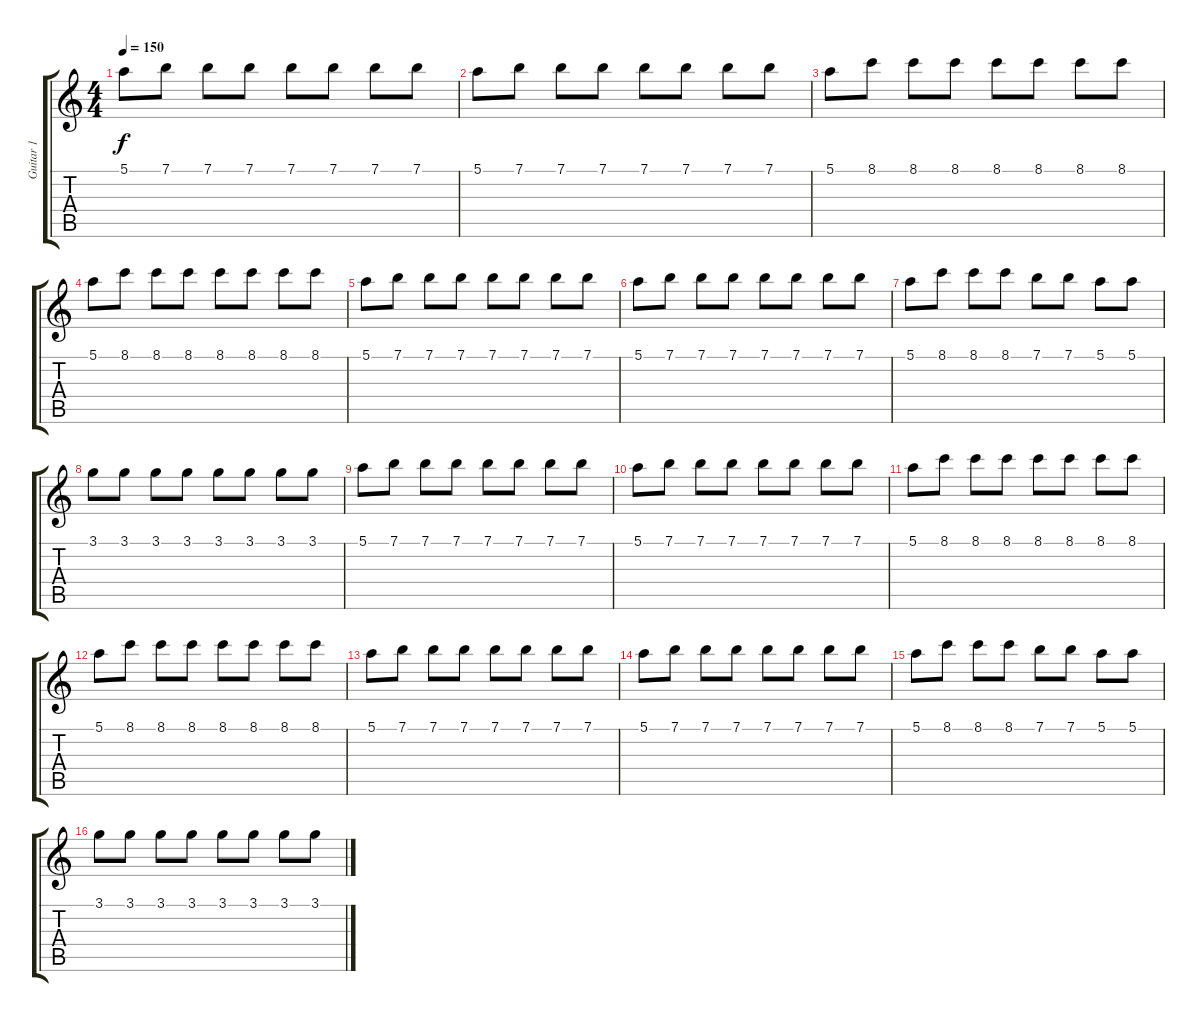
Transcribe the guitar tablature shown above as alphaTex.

\track ("Guitar 1" "Guitar 1") {instrument overdrivenguitar}
\staff {score tabs}
\tuning (E4 B3 G3 D3 A2 E2) {hide}
\ts (4 4)
\tempo 150
\clef g2
\ks c
5.1.8{dy f instrument overdrivenguitar} 7.1.8 7.1.8 7.1.8 7.1.8 7.1.8 7.1.8 7.1.8 |
5.1.8 7.1.8 7.1.8 7.1.8 7.1.8 7.1.8 7.1.8 7.1.8 |
5.1.8 8.1.8 8.1.8 8.1.8 8.1.8 8.1.8 8.1.8 8.1.8 |
5.1.8 8.1.8 8.1.8 8.1.8 8.1.8 8.1.8 8.1.8 8.1.8 |
5.1.8 7.1.8 7.1.8 7.1.8 7.1.8 7.1.8 7.1.8 7.1.8 |
5.1.8 7.1.8 7.1.8 7.1.8 7.1.8 7.1.8 7.1.8 7.1.8 |
5.1.8 8.1.8 8.1.8 8.1.8 7.1.8 7.1.8 5.1.8 5.1.8 |
3.1.8 3.1.8 3.1.8 3.1.8 3.1.8 3.1.8 3.1.8 3.1.8 |
5.1.8 7.1.8 7.1.8 7.1.8 7.1.8 7.1.8 7.1.8 7.1.8 |
5.1.8 7.1.8 7.1.8 7.1.8 7.1.8 7.1.8 7.1.8 7.1.8 |
5.1.8 8.1.8 8.1.8 8.1.8 8.1.8 8.1.8 8.1.8 8.1.8 |
5.1.8 8.1.8 8.1.8 8.1.8 8.1.8 8.1.8 8.1.8 8.1.8 |
5.1.8 7.1.8 7.1.8 7.1.8 7.1.8 7.1.8 7.1.8 7.1.8 |
5.1.8 7.1.8 7.1.8 7.1.8 7.1.8 7.1.8 7.1.8 7.1.8 |
5.1.8 8.1.8 8.1.8 8.1.8 7.1.8 7.1.8 5.1.8 5.1.8 |
3.1.8 3.1.8 3.1.8 3.1.8 3.1.8 3.1.8 3.1.8 3.1.8
